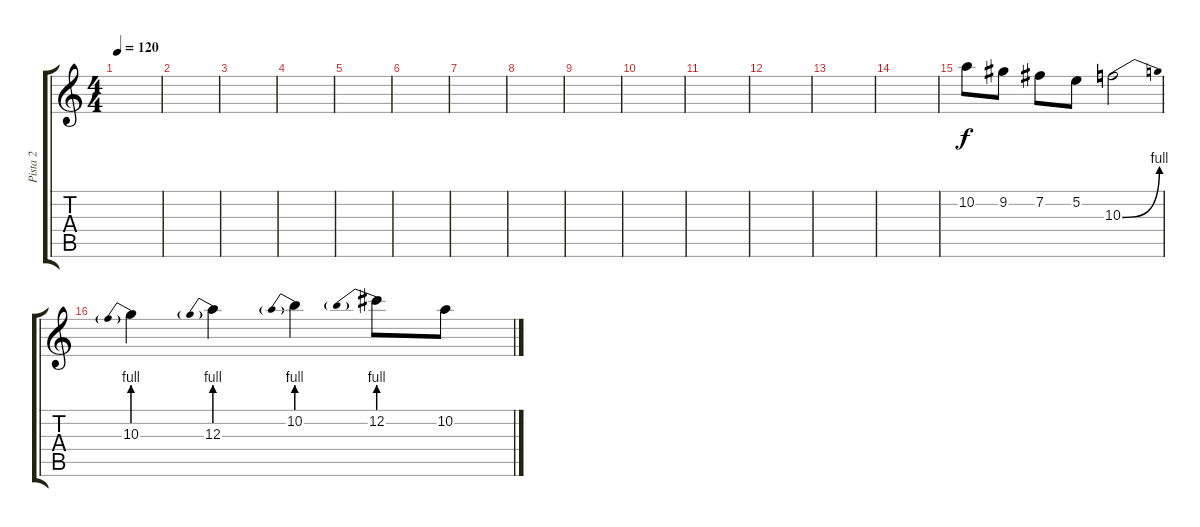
\track ("Pista 2" "Pista 2") {instrument distortionguitar}
\staff {score tabs}
\tuning (E4 B3 G3 D3 A2 E2) {hide}
\ts (4 4)
\tempo 120
\clef g2
\ks c
|
|
|
|
|
|
|
|
|
|
|
|
|
|
10.2.8 9.2.8 7.2.8 5.2.8 10.3{be (bend 0 0 60 4)}.2 |
10.3{be (prebend 0 4 60 4)}.4 12.3{be (prebend 0 4 60 4)}.4 10.2{be (prebend 0 4 60 4)}.4 12.2{be (prebend 0 4 60 4)}.8 10.2.8
